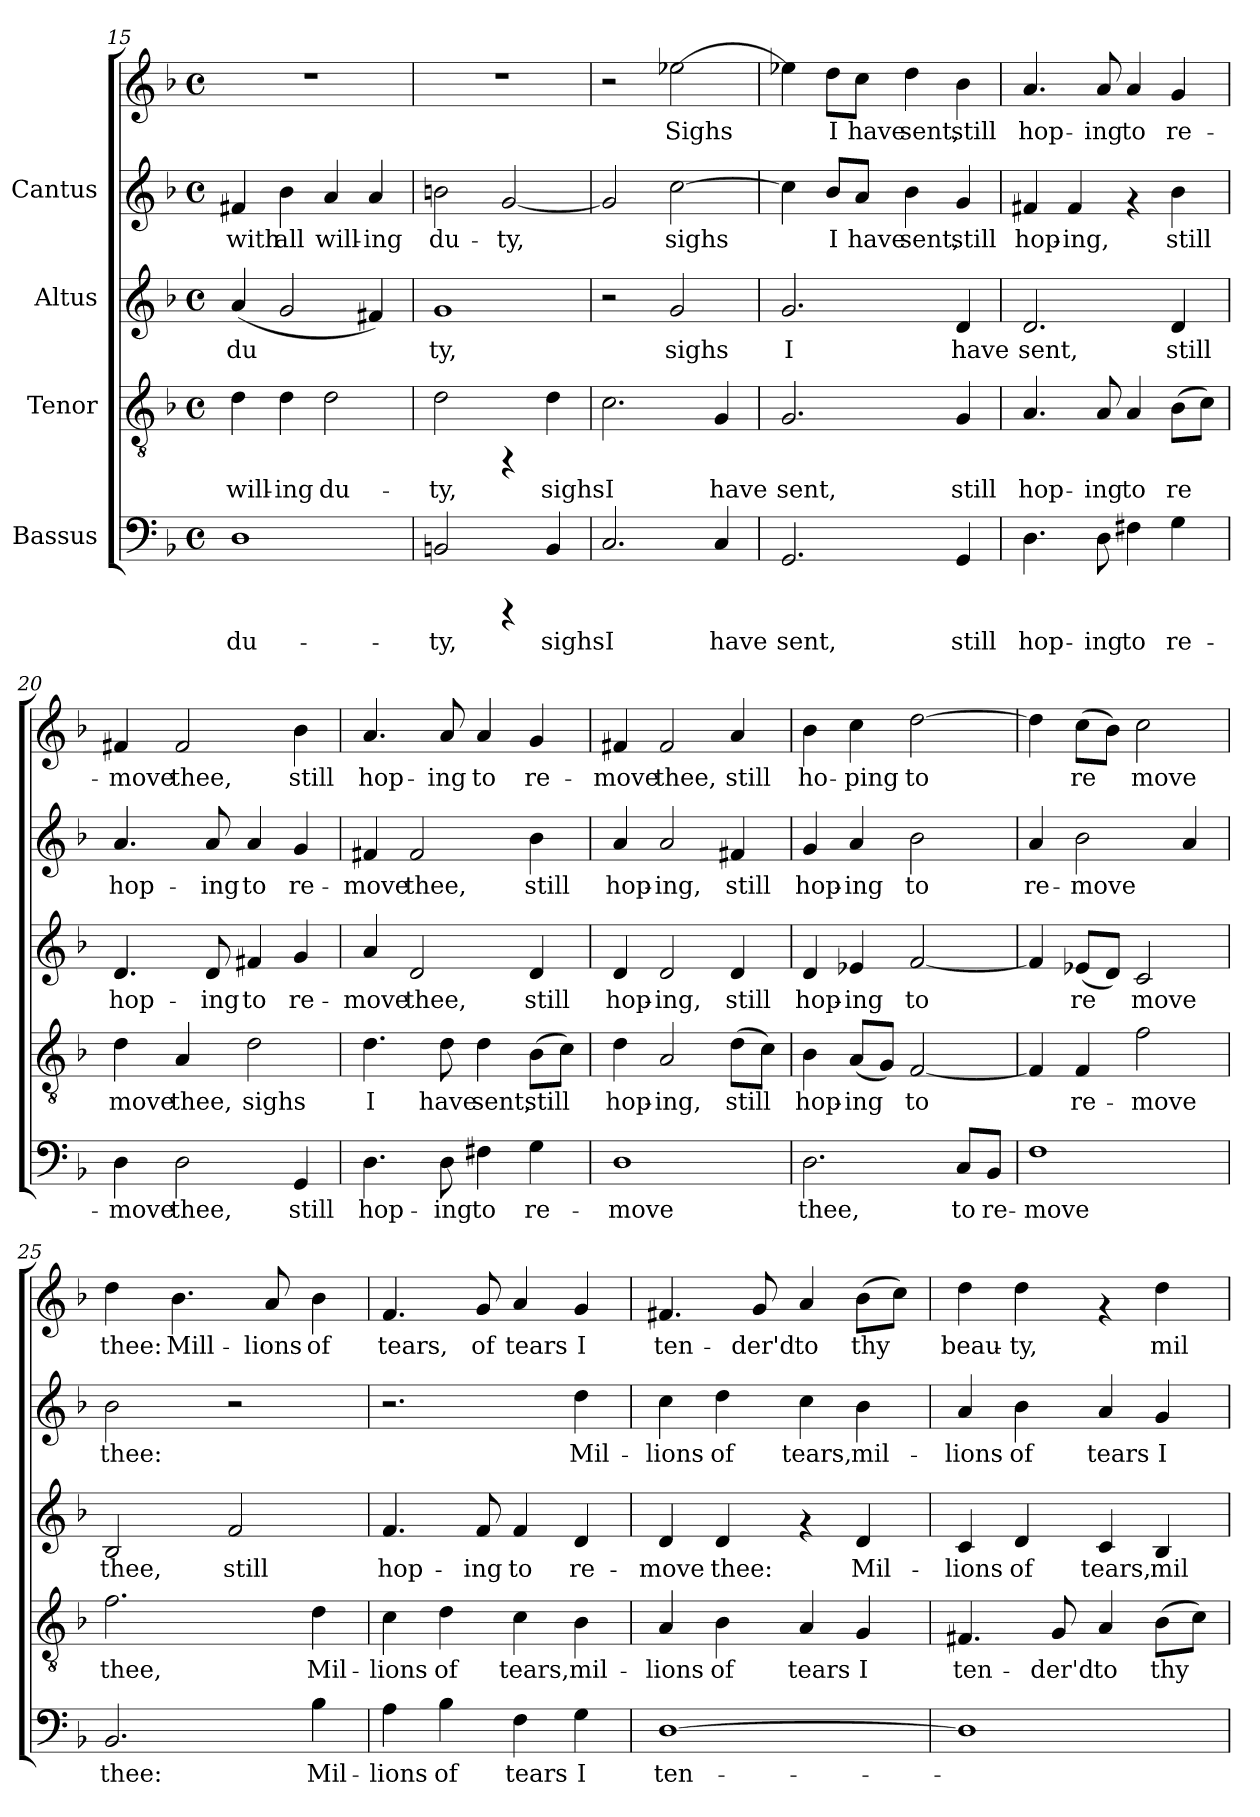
**kern	**text	**kern	**text	**kern	**text	**kern	**text	**kern	**text
*part4	*part4	*part3	*part3	*part2	*part2	*part1	*part1	*part1	*part1
*staff5	*staff5	*staff4	*staff4	*staff3	*staff3	*staff2	*staff2	*staff1	*staff1
*I"Bassus	*	*I"Tenor	*	*I"Altus	*	*I"Cantus	*	*	*
*clefF4	*	*clefGv2	*	*clefG2	*	*clefG2	*	*clefG2	*
*k[b-]	*	*k[b-]	*	*k[b-]	*	*k[b-]	*	*k[b-]	*
*F:	*	*F:	*	*F:	*	*F:	*	*F:	*
*M4/4	*	*M4/4	*	*M4/4	*	*M4/4	*	*M4/4	*
*met(c)	*	*met(c)	*	*met(c)	*	*met(c)	*	*met(c)	*
=15	=15	=15	=15	=15	=15	=15	=15	=15	=15
!	!LO:LY:b:cj	!	!LO:LY:b:cj	!	!LO:LY:b:cj	!	!LO:LY:b:cj	!	!
1D	du-	4d\	will-	(<4a/	du-	4f#X/	with	1r	.
!	!	!	!LO:LY:b:cj	!	!LO:LY:b:cj	!	!LO:LY:b:cj	!	!
.	.	4d\	-ing	2g/	--	4b-\	all	.	.
!	!	!	!LO:LY:b:cj	!	!	!	!LO:LY:b:cj	!	!
.	.	2d\	du-	.	.	4a/	will-	.	.
!	!	!	!	!	!LO:LY:b:cj	!	!LO:LY:b:cj	!	!
.	.	.	.	4f#X/)	--	4a/	-ing	.	.
!!LO:LB:g=z
=16	=16	=16	=16	=16	=16	=16	=16	=16	=16
!	!LO:LY:b:cj	!	!LO:LY:b:cj	!	!LO:LY:b:cj	!	!LO:LY:b:cj	!	!
2BBn/	-ty,	2d\	-ty,	1g	-ty,	2bn\	du-	1r	.
!	!	!	!	!	!	!	!LO:LY:b:cj	!	!
4rCCC	.	4rFF	.	.	.	[<2g/	-ty,	.	.
!	!LO:LY:b:cj	!	!LO:LY:b:cj	!	!	!	!	!	!
4BB/	sighs	4d\	sighs	.	.	.	.	.	.
=17	=17	=17	=17	=17	=17	=17	=17	=17	=17
!	!LO:LY:b:cj	!	!LO:LY:b:cj	!	!	!	!LO:LY:b:cj	!	!
2.C/	I	2.c\	I	2r	.	2g/]	.	2r	.
!	!	!	!	!	!LO:LY:b:cj	!	!LO:LY:b:cj	!	!LO:LY:b:cj
.	.	.	.	2g/	sighs	[>2cc\	sighs	[>2ee-X\	Sighs
!	!LO:LY:b:cj	!	!LO:LY:b:cj	!	!	!	!	!	!
4C/	have	4G/	have	.	.	.	.	.	.
=18	=18	=18	=18	=18	=18	=18	=18	=18	=18
!	!LO:LY:b:cj	!	!LO:LY:b:cj	!	!LO:LY:b:cj	!	!LO:LY:b:cj	!	!LO:LY:b:cj
2.GG/	sent,	2.G/	sent,	2.g/	I	4cc\]	.	4ee-X\]	.
!	!	!	!	!	!	!	!LO:LY:b:cj	!	!LO:LY:b:cj
.	.	.	.	.	.	8b-/L	I	8dd\L	I
!	!	!	!	!	!	!	!LO:LY:b:cj	!	!LO:LY:b:cj
.	.	.	.	.	.	8a/J	have	8cc\J	have
!	!	!	!	!	!	!	!LO:LY:b:cj	!	!LO:LY:b:cj
.	.	.	.	.	.	4b-\	sent,	4dd\	sent,
!	!LO:LY:b:cj	!	!LO:LY:b:cj	!	!LO:LY:b:cj	!	!LO:LY:b:cj	!	!LO:LY:b:cj
4GG/	still	4G/	still	4d/	have	4g/	still	4b-\	still
=19	=19	=19	=19	=19	=19	=19	=19	=19	=19
!	!LO:LY:b:cj	!	!LO:LY:b:cj	!	!LO:LY:b:cj	!	!LO:LY:b:cj	!	!LO:LY:b:cj
4.D\	hop-	4.A/	hop-	2.d/	sent,	4f#X/	-hop-	4.a/	hop-
!	!	!	!	!	!	!	!LO:LY:b:cj	!	!
.	.	.	.	.	.	4f#/	-ing,	.	.
!	!LO:LY:b:cj	!	!LO:LY:b:cj	!	!	!	!	!	!LO:LY:b:cj
8D\	-ing	8A/	-ing	.	.	.	.	8a/	-ing
!	!LO:LY:b:cj	!	!LO:LY:b:cj	!	!	!	!	!	!LO:LY:b:cj
4F#X\	to	4A/	to	.	.	4rf	.	4a/	to
!	!LO:LY:b:cj	!	!LO:LY:b:cj	!	!LO:LY:b:cj	!	!LO:LY:b:cj	!	!LO:LY:b:cj
4G\	re-	(>8B-\L	re-	4d/	still	4b-\	still	4g/	re-
!	!	!	!LO:LY:b:cj	!	!	!	!	!	!
.	.	8c\J)	--	.	.	.	.	.	.
=20	=20	=20	=20	=20	=20	=20	=20	=20	=20
!	!LO:LY:b:cj	!	!LO:LY:b:cj	!	!LO:LY:b:cj	!	!LO:LY:b:cj	!	!LO:LY:b:cj
4D\	-move	4d\	-move	4.d/	hop-	4.a/	hop-	4f#X/	move
!	!LO:LY:b:cj	!	!LO:LY:b:cj	!	!	!	!	!	!LO:LY:b:cj
2D\	thee,	4A/	thee,	.	.	.	.	2f#/	thee,
!	!	!	!	!	!LO:LY:b:cj	!	!LO:LY:b:cj	!	!
.	.	.	.	8d/	-ing	8a/	-ing	.	.
!	!	!	!LO:LY:b:cj	!	!LO:LY:b:cj	!	!LO:LY:b:cj	!	!
.	.	2d\	sighs	4f#X/	to	4a/	to	.	.
!	!LO:LY:b:cj	!	!	!	!LO:LY:b:cj	!	!LO:LY:b:cj	!	!LO:LY:b:cj
4GG/	still	.	.	4g/	re-	4g/	re-	4b-\	still
!!LO:LB:g=z
=21	=21	=21	=21	=21	=21	=21	=21	=21	=21
!	!LO:LY:b:cj	!	!LO:LY:b:cj	!	!LO:LY:b:cj	!	!LO:LY:b:cj	!	!LO:LY:b:cj
4.D\	hop-	4.d\	I	4a/	-move	4f#X/	-move	4.a/	-hop-
!	!	!	!	!	!LO:LY:b:cj	!	!LO:LY:b:cj	!	!
.	.	.	.	2d/	thee,	2f#/	thee,	.	.
!	!LO:LY:b:cj	!	!LO:LY:b:cj	!	!	!	!	!	!LO:LY:b:cj
8D\	-ing	8d\	have	.	.	.	.	8a/	-ing
!	!LO:LY:b:cj	!	!LO:LY:b:cj	!	!	!	!	!	!LO:LY:b:cj
4F#X\	to	4d\	sent,	.	.	.	.	4a/	to
!	!LO:LY:b:cj	!	!LO:LY:b:cj	!	!LO:LY:b:cj	!	!LO:LY:b:cj	!	!LO:LY:b:cj
4G\	re-	(>8B-\L	still	4d/	still	4b-\	still	4g/	re-
!	!	!	!LO:LY:b:cj	!	!	!	!	!	!
.	.	8c\J)	.	.	.	.	.	.	.
=22	=22	=22	=22	=22	=22	=22	=22	=22	=22
!	!LO:LY:b:cj	!	!LO:LY:b:cj	!	!LO:LY:b:cj	!	!LO:LY:b:cj	!	!LO:LY:b:cj
1D	-move	4d\	hop-	4d/	hop-	4a/	hop-	4f#X/	move
!	!	!	!LO:LY:b:cj	!	!LO:LY:b:cj	!	!LO:LY:b:cj	!	!LO:LY:b:cj
.	.	2A/	-ing,	2d/	-ing,	2a/	-ing,	2f#/	thee,
!	!	!	!LO:LY:b:cj	!	!LO:LY:b:cj	!	!LO:LY:b:cj	!	!LO:LY:b:cj
.	.	(>8d\L	still	4d/	still	4f#X/	still	4a/	still
!	!	!	!LO:LY:b:cj	!	!	!	!	!	!
.	.	8c\J)	.	.	.	.	.	.	.
=23	=23	=23	=23	=23	=23	=23	=23	=23	=23
!	!LO:LY:b:cj	!	!LO:LY:b:cj	!	!LO:LY:b:cj	!	!LO:LY:b:cj	!	!LO:LY:b:cj
2.D\	thee,	4B-\	hop-	4d/	hop-	4g/	hop-	4b-\	ho-
!	!	!	!LO:LY:b:cj	!	!LO:LY:b:cj	!	!LO:LY:b:cj	!	!LO:LY:b:cj
.	.	(<8A/L	-ing	4e-X/	-ing	4a/	-ing	4cc\	-ping
!	!	!	!LO:LY:b:cj	!	!	!	!	!	!
.	.	8G/J)	.	.	.	.	.	.	.
!	!	!	!LO:LY:b:cj	!	!LO:LY:b:cj	!	!LO:LY:b:cj	!	!LO:LY:b:cj
.	.	[<2F/	to	[<2f/	to	2b-\	to	[>2dd\	to
!	!LO:LY:b:cj	!	!	!	!	!	!	!	!
8C/L	to	.	.	.	.	.	.	.	.
!	!LO:LY:b:cj	!	!	!	!	!	!	!	!
8BB-/J	re-	.	.	.	.	.	.	.	.
=24	=24	=24	=24	=24	=24	=24	=24	=24	=24
!	!LO:LY:b:cj	!	!LO:LY:b:cj	!	!LO:LY:b:cj	!	!LO:LY:b:cj	!	!LO:LY:b:cj
1F	-move	4F/]	.	4f/]	.	4a/	re-	4dd\]	.
!	!	!	!LO:LY:b:cj	!	!LO:LY:b:cj	!	!LO:LY:b:cj	!	!LO:LY:b:cj
.	.	4F/	re-	(<8e-X/L	re-	2b-\	-move	(>8cc\L	re-
!	!	!	!	!	!LO:LY:b:cj	!	!	!	!LO:LY:b:cj
.	.	.	.	8d/J)	-	.	.	8b-\J)	-
!	!	!	!LO:LY:b:cj	!	!LO:LY:b:cj	!	!	!	!LO:LY:b:cj
.	.	2f\	-move	2c/	move	.	.	2cc\	move
!	!	!	!	!	!	!	!LO:LY:b:cj	!	!
.	.	.	.	.	.	4a/	.	.	.
!!LO:PB:g=z
=25	=25	=25	=25	=25	=25	=25	=25	=25	=25
!	!LO:LY:b:cj	!	!LO:LY:b:cj	!	!LO:LY:b:cj	!	!LO:LY:b:cj	!	!LO:LY:b:cj
2.BB-/	thee:	2.f\	thee,	2B-/	thee,	2b-\	thee:	4dd\	thee:
!	!	!	!	!	!	!	!	!	!LO:LY:b:cj
.	.	.	.	.	.	.	.	4.b-\	Mill-
!	!	!	!	!	!LO:LY:b:cj	!	!	!	!
.	.	.	.	2f/	still	2r	.	.	.
!	!	!	!	!	!	!	!	!	!LO:LY:b:cj
.	.	.	.	.	.	.	.	8a/	-lions
!	!LO:LY:b:cj	!	!LO:LY:b:cj	!	!	!	!	!	!LO:LY:b:cj
4B-\	Mil-	4d\	Mil-	.	.	.	.	4b-\	of
=26	=26	=26	=26	=26	=26	=26	=26	=26	=26
!	!LO:LY:b:cj	!	!LO:LY:b:cj	!	!LO:LY:b:cj	!	!	!	!LO:LY:b:cj
4A\	-lions	4c\	-lions	4.f/	hop-	2.r	.	4.f/	tears,
!	!LO:LY:b:cj	!	!LO:LY:b:cj	!	!	!	!	!	!
4B-\	of	4d\	of	.	.	.	.	.	.
!	!	!	!	!	!LO:LY:b:cj	!	!	!	!LO:LY:b:cj
.	.	.	.	8f/	-ing	.	.	8g/	of
!	!LO:LY:b:cj	!	!LO:LY:b:cj	!	!LO:LY:b:cj	!	!	!	!LO:LY:b:cj
4F\	tears	4c\	tears,	4f/	to	.	.	4a/	tears
!	!LO:LY:b:cj	!	!LO:LY:b:cj	!	!LO:LY:b:cj	!	!LO:LY:b:cj	!	!LO:LY:b:cj
4G\	I	4B-\	mil-	4d/	re-	4dd\	Mil-	4g/	I
=27	=27	=27	=27	=27	=27	=27	=27	=27	=27
!	!LO:LY:b:cj	!	!LO:LY:b:cj	!	!LO:LY:b:cj	!	!LO:LY:b:cj	!	!LO:LY:b:cj
[>1D	ten-	4A/	-lions	4d/	-move	4cc\	lions	4.f#X/	-ten-
!	!	!	!LO:LY:b:cj	!	!LO:LY:b:cj	!	!LO:LY:b:cj	!	!
.	.	4B-\	of	4d/	thee:	4dd\	of	.	.
!	!	!	!	!	!	!	!	!	!LO:LY:b:cj
.	.	.	.	.	.	.	.	8g/	-der'd
!	!	!	!LO:LY:b:cj	!	!	!	!LO:LY:b:cj	!	!LO:LY:b:cj
.	.	4A/	tears	4rf	.	4cc\	tears,	4a/	to
!	!	!	!LO:LY:b:cj	!	!LO:LY:b:cj	!	!LO:LY:b:cj	!	!LO:LY:b:cj
.	.	4G/	I	4d/	Mil-	4b-\	mil-	(>8b-\L	thy
!	!	!	!	!	!	!	!	!	!LO:LY:b:cj
.	.	.	.	.	.	.	.	8cc\J)	.
=28	=28	=28	=28	=28	=28	=28	=28	=28	=28
!	!	!	!LO:LY:b:cj	!	!LO:LY:b:cj	!	!LO:LY:b:cj	!	!LO:LY:b:cj
1D]	.	4.F#X/	ten-	4c/	-lions	4a/	-lions	4dd\	-beau-
!	!	!	!	!	!LO:LY:b:cj	!	!LO:LY:b:cj	!	!LO:LY:b:cj
.	.	.	.	4d/	of	4b-\	of	4dd\	-ty,
!	!	!	!LO:LY:b:cj	!	!	!	!	!	!
.	.	8G/	-der'd	.	.	.	.	.	.
!	!	!	!LO:LY:b:cj	!	!LO:LY:b:cj	!	!LO:LY:b:cj	!	!
.	.	4A/	to	4c/	tears,	4a/	tears	4rf	.
!	!	!	!LO:LY:b:cj	!	!LO:LY:b:cj	!	!LO:LY:b:cj	!	!LO:LY:b:cj
.	.	(>8B-\L	thy	4B-/	mil-	4g/	I	4dd\	mil-
!	!	!	!LO:LY:b:cj	!	!	!	!	!	!
.	.	8c\J)	.	.	.	.	.	.	.
=	=	=	=	=	=	=	=	=	=
*-	*-	*-	*-	*-	*-	*-	*-	*-	*-
